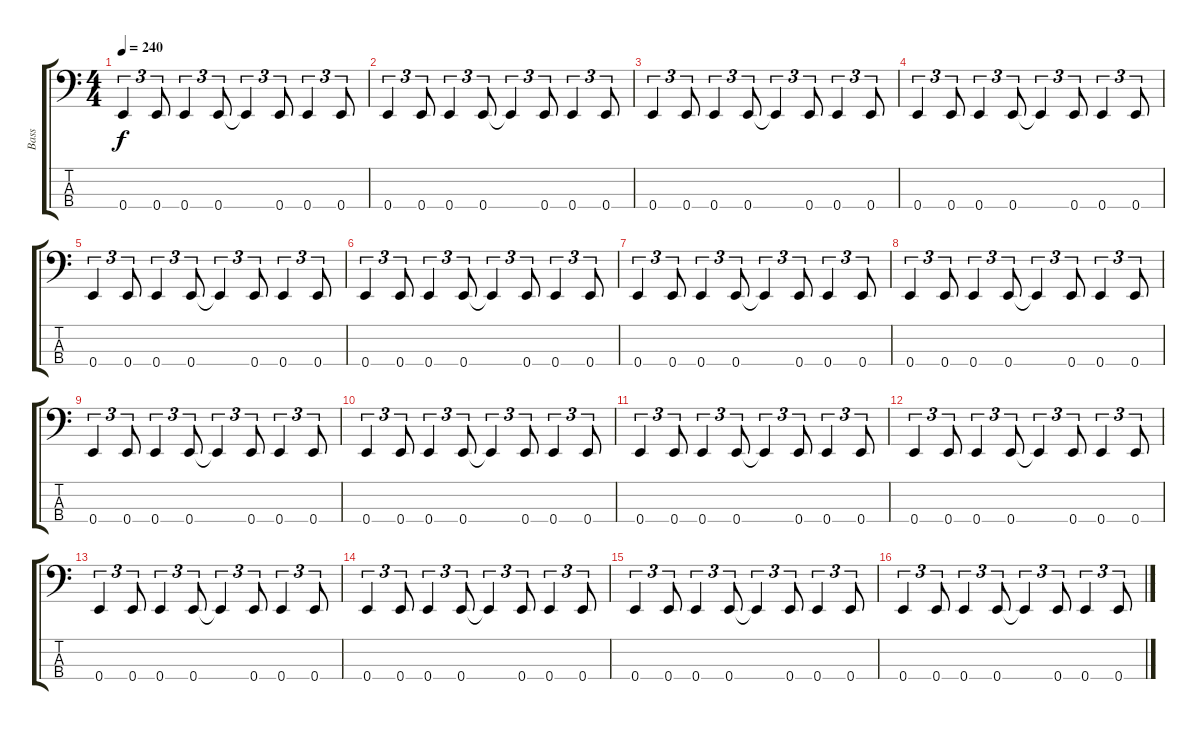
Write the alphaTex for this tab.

\track ("Bass" "Bass") {instrument electricbassfinger}
\staff {score tabs}
\tuning (G2 D2 A1 E1) {hide}
\ts (4 4)
\tempo 240
\clef f4
\ks c
0.4.4{tu (3 2) dy f} 0.4.8{tu (3 2)} 0.4.4{tu (3 2)} 0.4.8{tu (3 2)} 0.4{t}.4{tu (3 2)} 0.4.8{tu (3 2)} 0.4.4{tu (3 2)} 0.4.8{tu (3 2)} |
0.4.4{tu (3 2)} 0.4.8{tu (3 2)} 0.4.4{tu (3 2)} 0.4.8{tu (3 2)} 0.4{t}.4{tu (3 2)} 0.4.8{tu (3 2)} 0.4.4{tu (3 2)} 0.4.8{tu (3 2)} |
0.4.4{tu (3 2)} 0.4.8{tu (3 2)} 0.4.4{tu (3 2)} 0.4.8{tu (3 2)} 0.4{t}.4{tu (3 2)} 0.4.8{tu (3 2)} 0.4.4{tu (3 2)} 0.4.8{tu (3 2)} |
0.4.4{tu (3 2)} 0.4.8{tu (3 2)} 0.4.4{tu (3 2)} 0.4.8{tu (3 2)} 0.4{t}.4{tu (3 2)} 0.4.8{tu (3 2)} 0.4.4{tu (3 2)} 0.4.8{tu (3 2)} |
0.4.4{tu (3 2)} 0.4.8{tu (3 2)} 0.4.4{tu (3 2)} 0.4.8{tu (3 2)} 0.4{t}.4{tu (3 2)} 0.4.8{tu (3 2)} 0.4.4{tu (3 2)} 0.4.8{tu (3 2)} |
0.4.4{tu (3 2)} 0.4.8{tu (3 2)} 0.4.4{tu (3 2)} 0.4.8{tu (3 2)} 0.4{t}.4{tu (3 2)} 0.4.8{tu (3 2)} 0.4.4{tu (3 2)} 0.4.8{tu (3 2)} |
0.4.4{tu (3 2)} 0.4.8{tu (3 2)} 0.4.4{tu (3 2)} 0.4.8{tu (3 2)} 0.4{t}.4{tu (3 2)} 0.4.8{tu (3 2)} 0.4.4{tu (3 2)} 0.4.8{tu (3 2)} |
0.4.4{tu (3 2)} 0.4.8{tu (3 2)} 0.4.4{tu (3 2)} 0.4.8{tu (3 2)} 0.4{t}.4{tu (3 2)} 0.4.8{tu (3 2)} 0.4.4{tu (3 2)} 0.4.8{tu (3 2)} |
0.4.4{tu (3 2)} 0.4.8{tu (3 2)} 0.4.4{tu (3 2)} 0.4.8{tu (3 2)} 0.4{t}.4{tu (3 2)} 0.4.8{tu (3 2)} 0.4.4{tu (3 2)} 0.4.8{tu (3 2)} |
0.4.4{tu (3 2)} 0.4.8{tu (3 2)} 0.4.4{tu (3 2)} 0.4.8{tu (3 2)} 0.4{t}.4{tu (3 2)} 0.4.8{tu (3 2)} 0.4.4{tu (3 2)} 0.4.8{tu (3 2)} |
0.4.4{tu (3 2)} 0.4.8{tu (3 2)} 0.4.4{tu (3 2)} 0.4.8{tu (3 2)} 0.4{t}.4{tu (3 2)} 0.4.8{tu (3 2)} 0.4.4{tu (3 2)} 0.4.8{tu (3 2)} |
0.4.4{tu (3 2)} 0.4.8{tu (3 2)} 0.4.4{tu (3 2)} 0.4.8{tu (3 2)} 0.4{t}.4{tu (3 2)} 0.4.8{tu (3 2)} 0.4.4{tu (3 2)} 0.4.8{tu (3 2)} |
0.4.4{tu (3 2)} 0.4.8{tu (3 2)} 0.4.4{tu (3 2)} 0.4.8{tu (3 2)} 0.4{t}.4{tu (3 2)} 0.4.8{tu (3 2)} 0.4.4{tu (3 2)} 0.4.8{tu (3 2)} |
0.4.4{tu (3 2)} 0.4.8{tu (3 2)} 0.4.4{tu (3 2)} 0.4.8{tu (3 2)} 0.4{t}.4{tu (3 2)} 0.4.8{tu (3 2)} 0.4.4{tu (3 2)} 0.4.8{tu (3 2)} |
0.4.4{tu (3 2)} 0.4.8{tu (3 2)} 0.4.4{tu (3 2)} 0.4.8{tu (3 2)} 0.4{t}.4{tu (3 2)} 0.4.8{tu (3 2)} 0.4.4{tu (3 2)} 0.4.8{tu (3 2)} |
0.4.4{tu (3 2)} 0.4.8{tu (3 2)} 0.4.4{tu (3 2)} 0.4.8{tu (3 2)} 0.4{t}.4{tu (3 2)} 0.4.8{tu (3 2)} 0.4.4{tu (3 2)} 0.4.8{tu (3 2)}
